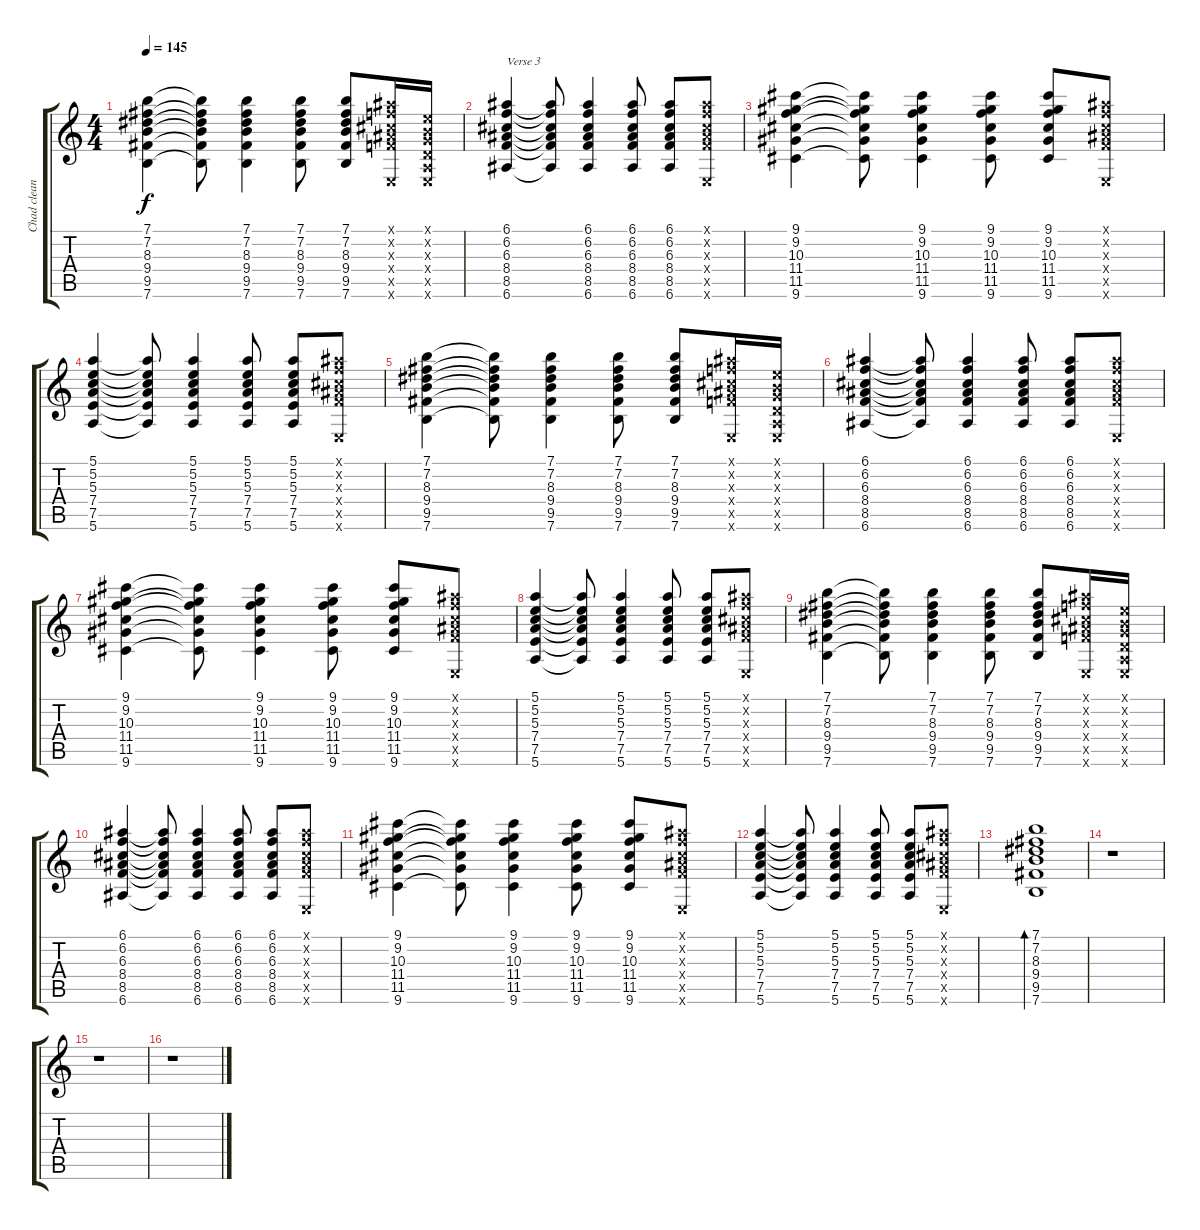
\track ("Chad clean" "Chad clean") {instrument electricguitarclean}
\staff {score tabs}
\tuning (E4 B3 G3 D3 A2 E2) {hide}
\ts (4 4)
\tempo 145
\clef g2
\ks c
(7.1 7.2 8.3 9.4 9.5 7.6).4{dy f} (7.1{t} 7.2{t} 8.3{t} 9.4{t} 9.5{t} 7.6{t}).8 (7.1 7.2 8.3 9.4 9.5 7.6).4 (7.1 7.2 8.3 9.4 9.5 7.6).8 (7.1 7.2 8.3 9.4 9.5 7.6).8 (6.1{x} 6.2{x} 6.3{x} 8.4{x} 8.5{x} 0.6{x}).16 (0.1{x} 0.2{x} 0.3{x} 0.4{x} 0.5{x} 0.6{x}).16 |
(6.1 6.2 6.3 8.4 8.5 6.6).4{txt "Verse 3"} (6.1{t} 6.2{t} 6.3{t} 8.4{t} 8.5{t} 6.6{t}).8 (6.1 6.2 6.3 8.4 8.5 6.6).4 (6.1 6.2 6.3 8.4 8.5 6.6).8 (6.1 6.2 6.3 8.4 8.5 6.6).8 (6.1{x} 6.2{x} 6.3{x} 8.4{x} 8.5{x} 0.6{x}).8 |
(9.1 9.2 10.3 11.4 11.5 9.6).4 (9.1{t} 9.2{t} 10.3{t} 11.4{t} 11.5{t} 9.6{t}).8 (9.1 9.2 10.3 11.4 11.5 9.6).4 (9.1 9.2 10.3 11.4 11.5 9.6).8 (9.1 9.2 10.3 11.4 11.5 9.6).8 (6.1{x} 6.2{x} 6.3{x} 8.4{x} 8.5{x} 0.6{x}).8 |
(5.1 5.2 5.3 7.4 7.5 5.6).4 (5.1{t} 5.2{t} 5.3{t} 7.4{t} 7.5{t} 5.6{t}).8 (5.1 5.2 5.3 7.4 7.5 5.6).4 (5.1 5.2 5.3 7.4 7.5 5.6).8 (5.1 5.2 5.3 7.4 7.5 5.6).8 (6.1{x} 6.2{x} 6.3{x} 8.4{x} 8.5{x} 0.6{x}).8 |
(7.1 7.2 8.3 9.4 9.5 7.6).4 (7.1{t} 7.2{t} 8.3{t} 9.4{t} 9.5{t} 7.6{t}).8 (7.1 7.2 8.3 9.4 9.5 7.6).4 (7.1 7.2 8.3 9.4 9.5 7.6).8 (7.1 7.2 8.3 9.4 9.5 7.6).8 (6.1{x} 6.2{x} 6.3{x} 8.4{x} 8.5{x} 0.6{x}).16 (0.1{x} 0.2{x} 0.3{x} 0.4{x} 0.5{x} 0.6{x}).16 |
(6.1 6.2 6.3 8.4 8.5 6.6).4 (6.1{t} 6.2{t} 6.3{t} 8.4{t} 8.5{t} 6.6{t}).8 (6.1 6.2 6.3 8.4 8.5 6.6).4 (6.1 6.2 6.3 8.4 8.5 6.6).8 (6.1 6.2 6.3 8.4 8.5 6.6).8 (6.1{x} 6.2{x} 6.3{x} 8.4{x} 8.5{x} 0.6{x}).8 |
(9.1 9.2 10.3 11.4 11.5 9.6).4 (9.1{t} 9.2{t} 10.3{t} 11.4{t} 11.5{t} 9.6{t}).8 (9.1 9.2 10.3 11.4 11.5 9.6).4 (9.1 9.2 10.3 11.4 11.5 9.6).8 (9.1 9.2 10.3 11.4 11.5 9.6).8 (6.1{x} 6.2{x} 6.3{x} 8.4{x} 8.5{x} 0.6{x}).8 |
(5.1 5.2 5.3 7.4 7.5 5.6).4 (5.1{t} 5.2{t} 5.3{t} 7.4{t} 7.5{t} 5.6{t}).8 (5.1 5.2 5.3 7.4 7.5 5.6).4 (5.1 5.2 5.3 7.4 7.5 5.6).8 (5.1 5.2 5.3 7.4 7.5 5.6).8 (6.1{x} 6.2{x} 6.3{x} 8.4{x} 8.5{x} 0.6{x}).8 |
(7.1 7.2 8.3 9.4 9.5 7.6).4 (7.1{t} 7.2{t} 8.3{t} 9.4{t} 9.5{t} 7.6{t}).8 (7.1 7.2 8.3 9.4 9.5 7.6).4 (7.1 7.2 8.3 9.4 9.5 7.6).8 (7.1 7.2 8.3 9.4 9.5 7.6).8 (6.1{x} 6.2{x} 6.3{x} 8.4{x} 8.5{x} 0.6{x}).16 (0.1{x} 0.2{x} 0.3{x} 0.4{x} 0.5{x} 0.6{x}).16 |
(6.1 6.2 6.3 8.4 8.5 6.6).4 (6.1{t} 6.2{t} 6.3{t} 8.4{t} 8.5{t} 6.6{t}).8 (6.1 6.2 6.3 8.4 8.5 6.6).4 (6.1 6.2 6.3 8.4 8.5 6.6).8 (6.1 6.2 6.3 8.4 8.5 6.6).8 (6.1{x} 6.2{x} 6.3{x} 8.4{x} 8.5{x} 0.6{x}).8 |
(9.1 9.2 10.3 11.4 11.5 9.6).4 (9.1{t} 9.2{t} 10.3{t} 11.4{t} 11.5{t} 9.6{t}).8 (9.1 9.2 10.3 11.4 11.5 9.6).4 (9.1 9.2 10.3 11.4 11.5 9.6).8 (9.1 9.2 10.3 11.4 11.5 9.6).8 (6.1{x} 6.2{x} 6.3{x} 8.4{x} 8.5{x} 0.6{x}).8 |
(5.1 5.2 5.3 7.4 7.5 5.6).4 (5.1{t} 5.2{t} 5.3{t} 7.4{t} 7.5{t} 5.6{t}).8 (5.1 5.2 5.3 7.4 7.5 5.6).4 (5.1 5.2 5.3 7.4 7.5 5.6).8 (5.1 5.2 5.3 7.4 7.5 5.6).8 (6.1{x} 6.2{x} 6.3{x} 8.4{x} 8.5{x} 0.6{x}).8 |
(7.1 7.2 8.3 9.4 9.5 7.6).1{bd 60} |
r.1 |
r.1 |
r.1
